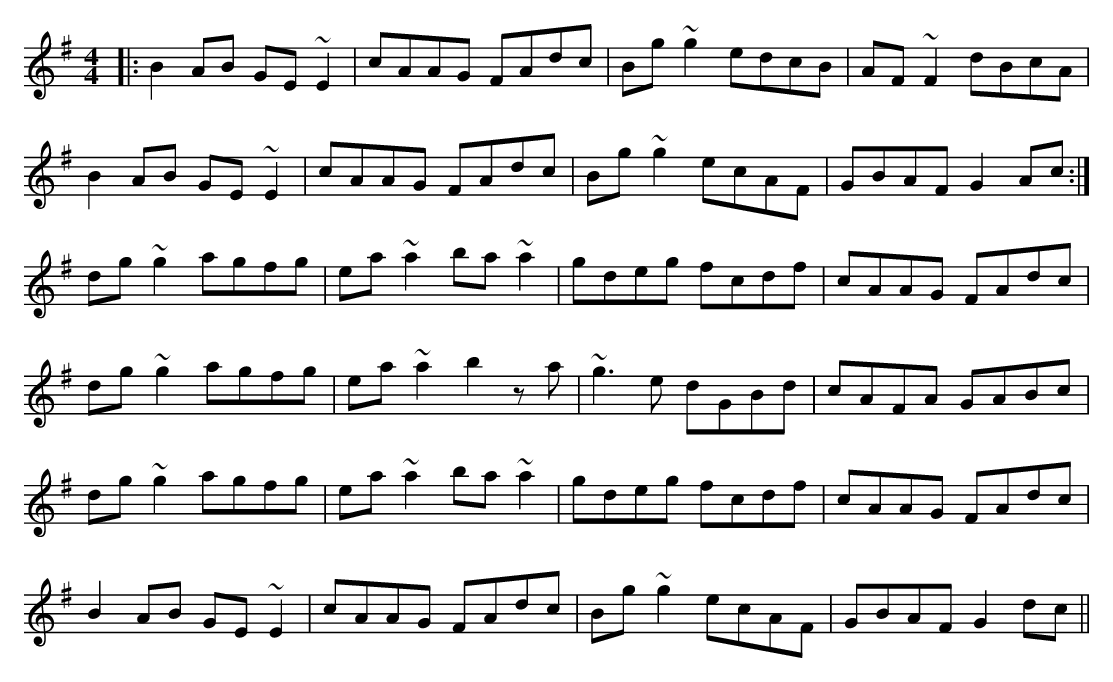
X:1
M:4/4
K:G
|:B2 AB GE~E2|cAAG FAdc|Bg~g2 edcB|AF~F2 dBcA|
B2 AB GE~E2|cAAG FAdc|Bg~g2 ecAF|GBAF G2 Ac:|
dg~g2 agfg|ea~a2 ba~a2|gdeg fcdf|cAAG FAdc|
dg~g2 agfg|ea~a2 b2 z a|~g3e dGBd|cAFA GABc|
dg~g2 agfg|ea~a2 ba~a2|gdeg fcdf|cAAG FAdc|
B2 AB GE~E2|cAAG FAdc|Bg~g2 ecAF|GBAF G2 dc||
